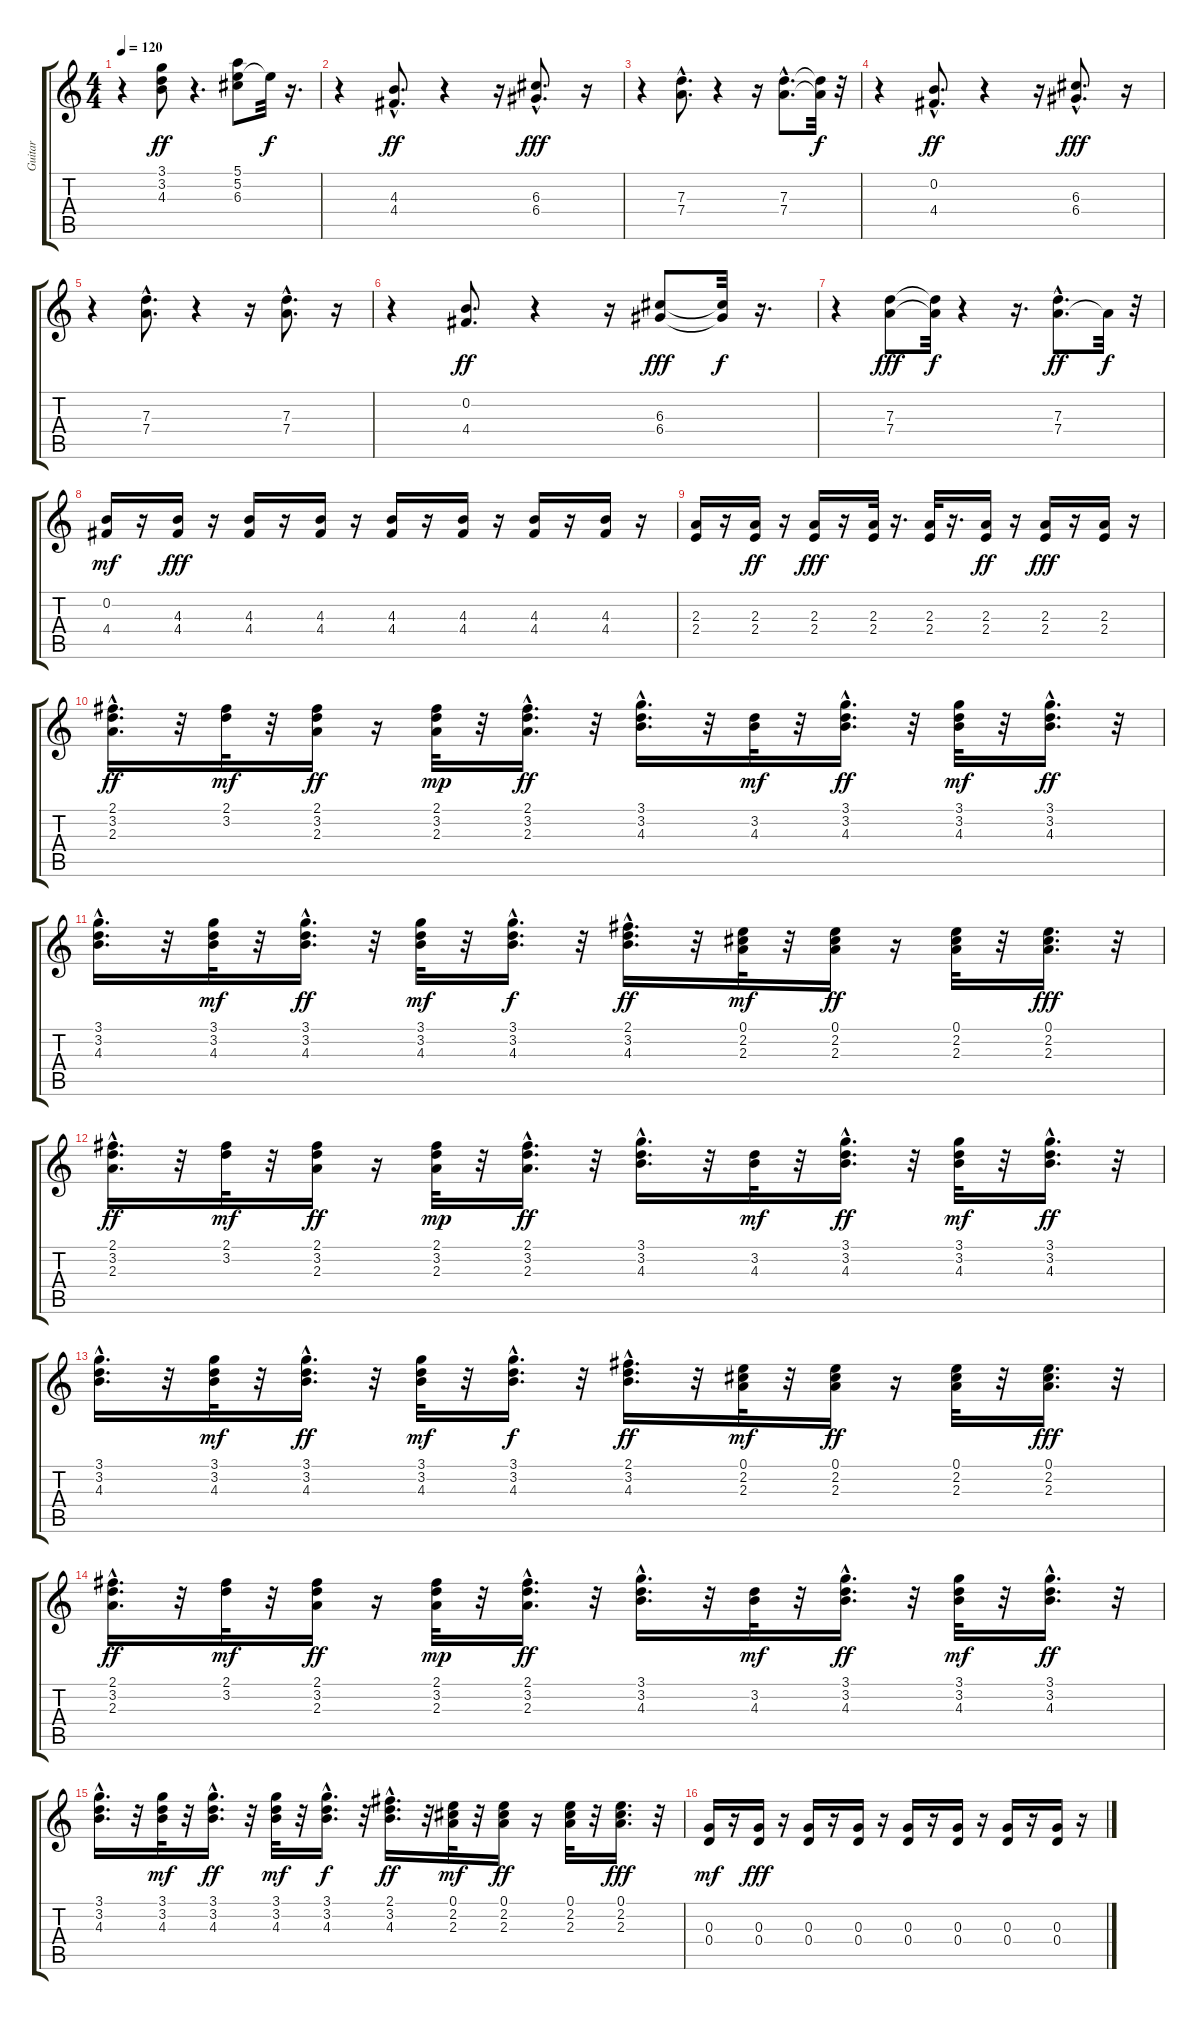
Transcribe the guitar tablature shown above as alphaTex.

\track ("Guitar" "Guitar") {instrument distortionguitar}
\staff {score tabs}
\tuning (E4 B3 G3 D3 A2 E2) {hide}
\ts (4 4)
\tempo 120
\clef g2
\ks c
r.4{dy ff} (3.1 3.2 4.3).8 r.4{d} (5.1 5.2 6.3).8 5.2{t}.32{dy f} r.16{d} |
r.4 (4.3{hac} 4.4).8{d dy ff} r.4 r.16 (6.3{hac} 6.4{hac}).8{d dy fff} r.16 |
r.4 (7.3{hac} 7.4{hac}).8{d} r.4 r.16 (7.3{hac} 7.4{hac}).8{d} (7.3{t} 7.4{t}).32{dy f} r.32 |
r.4 (0.2{hac} 4.4{hac}).8{d dy ff} r.4 r.16 (6.3{hac} 6.4{hac}).8{d dy fff} r.16 |
r.4 (7.3{hac} 7.4{hac}).8{d} r.4 r.16 (7.3{hac} 7.4{hac}).8{d} r.16 |
r.4 (0.2 4.4).8{d dy ff} r.4 r.16 (6.3 6.4).8{dy fff} (6.3{t} 6.4{t}).32{dy f} r.16{d} |
r.4 (7.3 7.4).8{dy fff} (7.3{t} 7.4{t}).32{dy f} r.4 r.16{d} (7.3{hac} 7.4{hac}).8{d dy ff} 7.4{t}.32{dy f} r.32 |
(0.2 4.4).16{dy mf} r.16 (4.3 4.4).16{dy fff} r.16 (4.3 4.4).16 r.16 (4.3 4.4).16 r.16 (4.3 4.4).16 r.16 (4.3 4.4).16 r.16 (4.3 4.4).16 r.16 (4.3 4.4).16 r.16 |
(2.3 2.4).16 r.16 (2.3 2.4).16{dy ff} r.16 (2.3 2.4).16{dy fff} r.16 (2.3 2.4).32 r.16{d} (2.3 2.4).32 r.16{d} (2.3 2.4).16{dy ff} r.16 (2.3 2.4).16{dy fff} r.16 (2.3 2.4).16 r.16 |
(2.1 3.2{hac} 2.3).16{d dy ff} r.32 (2.1 3.2).32{dy mf} r.32 (2.1 3.2 2.3).16{dy ff} r.16 (2.1 3.2 2.3).32{dy mp} r.32 (2.1{hac} 3.2 2.3).16{d dy ff} r.32 (3.1{hac} 3.2{hac} 4.3{hac}).16{d} r.32 (3.2 4.3).32{dy mf} r.32 (3.1 3.2 4.3{hac}).16{d dy ff} r.32 (3.1 3.2 4.3).32{dy mf} r.32 (3.1 3.2{hac} 4.3).16{d dy ff} r.32 |
(3.1 3.2{hac} 4.3{hac}).16{d} r.32 (3.1 3.2 4.3).32{dy mf} r.32 (3.1 3.2 4.3{hac}).16{d dy ff} r.32 (3.1 3.2 4.3).32{dy mf} r.32 (3.1 3.2{hac} 4.3).16{d dy f} r.32 (2.1{hac} 3.2{hac} 4.3{hac}).16{d dy ff} r.32 (0.1 2.2 2.3).32{dy mf} r.32 (0.1 2.2 2.3).16{dy ff} r.16 (0.1 2.2 2.3).32 r.32 (0.1 2.2 2.3).16{d dy fff} r.32 |
(2.1 3.2{hac} 2.3).16{d dy ff} r.32 (2.1 3.2).32{dy mf} r.32 (2.1 3.2 2.3).16{dy ff} r.16 (2.1 3.2 2.3).32{dy mp} r.32 (2.1{hac} 3.2 2.3).16{d dy ff} r.32 (3.1{hac} 3.2{hac} 4.3{hac}).16{d} r.32 (3.2 4.3).32{dy mf} r.32 (3.1 3.2 4.3{hac}).16{d dy ff} r.32 (3.1 3.2 4.3).32{dy mf} r.32 (3.1 3.2{hac} 4.3).16{d dy ff} r.32 |
(3.1 3.2{hac} 4.3{hac}).16{d} r.32 (3.1 3.2 4.3).32{dy mf} r.32 (3.1 3.2 4.3{hac}).16{d dy ff} r.32 (3.1 3.2 4.3).32{dy mf} r.32 (3.1 3.2{hac} 4.3).16{d dy f} r.32 (2.1{hac} 3.2{hac} 4.3{hac}).16{d dy ff} r.32 (0.1 2.2 2.3).32{dy mf} r.32 (0.1 2.2 2.3).16{dy ff} r.16 (0.1 2.2 2.3).32 r.32 (0.1 2.2 2.3).16{d dy fff} r.32 |
(2.1 3.2{hac} 2.3).16{d dy ff} r.32 (2.1 3.2).32{dy mf} r.32 (2.1 3.2 2.3).16{dy ff} r.16 (2.1 3.2 2.3).32{dy mp} r.32 (2.1{hac} 3.2 2.3).16{d dy ff} r.32 (3.1{hac} 3.2{hac} 4.3{hac}).16{d} r.32 (3.2 4.3).32{dy mf} r.32 (3.1 3.2 4.3{hac}).16{d dy ff} r.32 (3.1 3.2 4.3).32{dy mf} r.32 (3.1 3.2{hac} 4.3).16{d dy ff} r.32 |
(3.1 3.2{hac} 4.3{hac}).16{d} r.32 (3.1 3.2 4.3).32{dy mf} r.32 (3.1 3.2 4.3{hac}).16{d dy ff} r.32 (3.1 3.2 4.3).32{dy mf} r.32 (3.1 3.2{hac} 4.3).16{d dy f} r.32 (2.1{hac} 3.2{hac} 4.3{hac}).16{d dy ff} r.32 (0.1 2.2 2.3).32{dy mf} r.32 (0.1 2.2 2.3).16{dy ff} r.16 (0.1 2.2 2.3).32 r.32 (0.1 2.2 2.3).16{d dy fff} r.32 |
(0.3 0.4).16{dy mf} r.16 (0.3 0.4).16{dy fff} r.16 (0.3 0.4).16 r.16 (0.3 0.4).16 r.16 (0.3 0.4).16 r.16 (0.3 0.4).16 r.16 (0.3 0.4).16 r.16 (0.3 0.4).16 r.16
